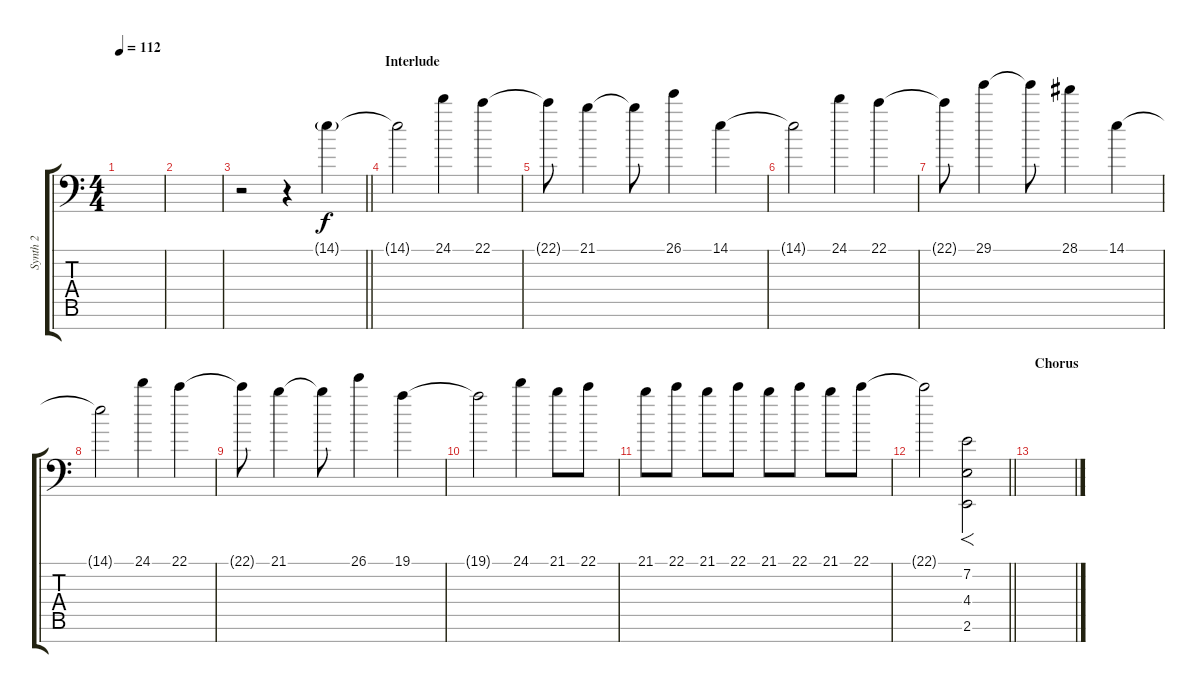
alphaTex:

\track ("Synth 2" "Synth 2") {instrument synthstrings1}
\staff {score tabs}
\tuning (D4 A3 F3 C3 G2 D2 A1) {hide}
\ts (4 4)
\tempo 112
\clef f4
\ks c
|
|
\barLineRight lightlight
r.2 r.4 14.1{g}.4 |
\section ("" "Interlude")
14.1{t}.2{dy f} 24.1.4 22.1.4 |
22.1{t}.8 21.1.4 21.1{t}.8 26.1.4 14.1.4 |
14.1{t}.2 24.1.4 22.1.4 |
22.1{t}.8 29.1.4 29.1{t}.8 28.1.4 14.1.4 |
14.1{t}.2 24.1.4 22.1.4 |
22.1{t}.8 21.1.4 21.1{t}.8 26.1.4 19.1.4 |
19.1{t}.2 24.1.4 21.1.8 22.1.8 |
21.1.8 22.1.8 21.1.8 22.1.8 21.1.8 22.1.8 21.1.8 22.1.8 |
\barLineRight lightlight
22.1{t}.2 (7.2 4.4 2.6).2{f} |
\section ("" "Chorus")
